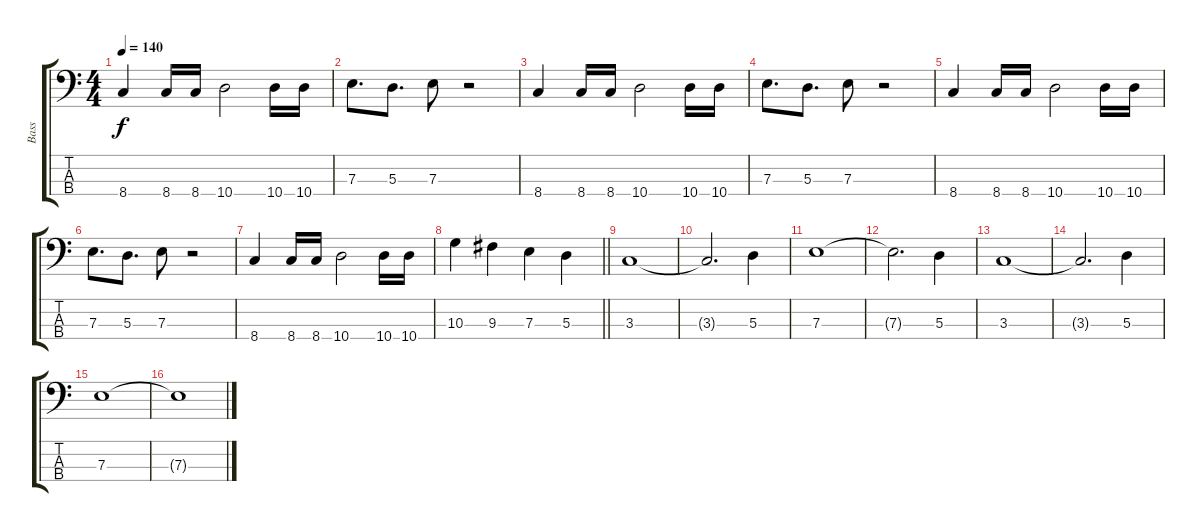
\track ("Bass" "Bass") {instrument electricbassfinger}
\staff {score tabs}
\tuning (G2 D2 A1 E1) {hide}
\ts (4 4)
\tempo 140
\clef f4
\ks c
8.4.4{dy f} 8.4.16 8.4.16 10.4.2 10.4.16 10.4.16 |
7.3.8{d} 5.3.8{d} 7.3.8 r.2 |
8.4.4 8.4.16 8.4.16 10.4.2 10.4.16 10.4.16 |
7.3.8{d} 5.3.8{d} 7.3.8 r.2 |
8.4.4 8.4.16 8.4.16 10.4.2 10.4.16 10.4.16 |
7.3.8{d} 5.3.8{d} 7.3.8 r.2 |
8.4.4 8.4.16 8.4.16 10.4.2 10.4.16 10.4.16 |
\barLineRight lightlight
10.3.4 9.3.4 7.3.4 5.3.4 |
3.3.1 |
3.3{t}.2{d} 5.3.4 |
7.3.1 |
7.3{t}.2{d} 5.3.4 |
3.3.1 |
3.3{t}.2{d} 5.3.4 |
7.3.1 |
7.3{t}.1
